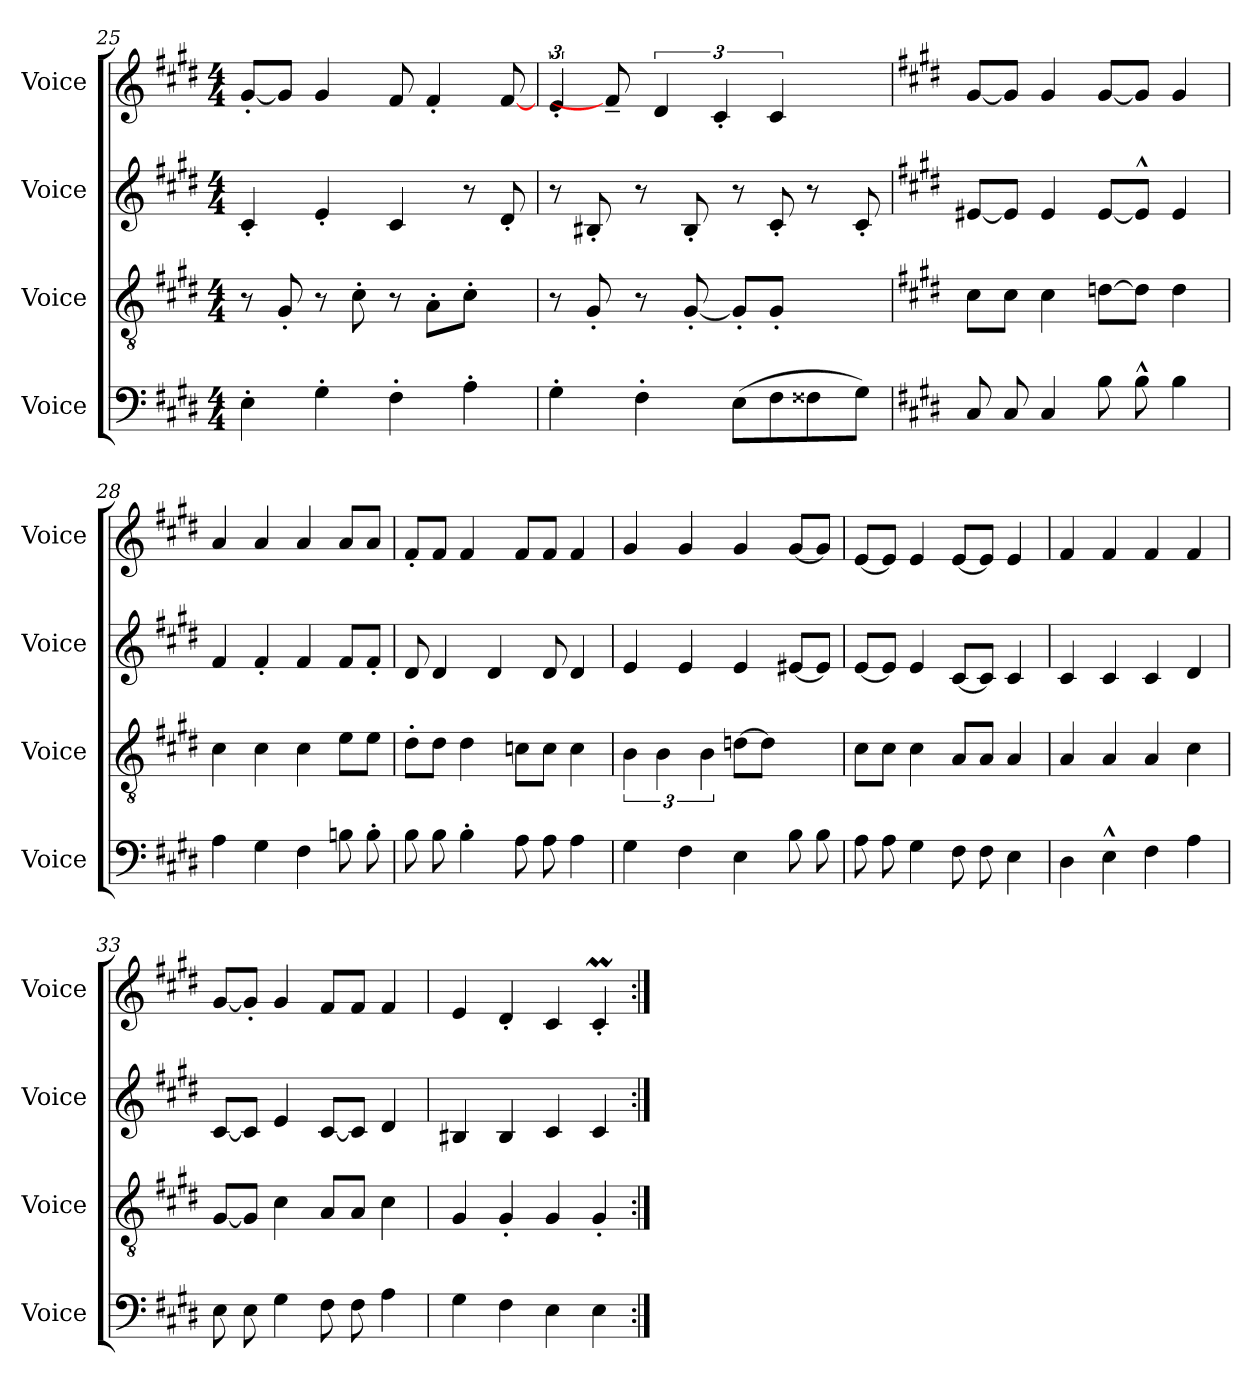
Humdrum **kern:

**kern	**kern	**kern	**kern
*part4	*part3	*part2	*part1
*staff4	*staff3	*staff2	*staff1
*I"Voice	*I"Voice	*I"Voice	*I"Voice
*I'Voice	*I'Voice	*I'Voice	*I'Voice
*clefF4	*clefGv2	*clefG2	*clefG2
*k[f#c#g#d#]	*k[f#c#g#d#]	*k[f#c#g#d#]	*k[f#c#g#d#]
*M4/4	*M4/4	*M4/4	*M4/4
=25	=25	=25	=25
4E'>\	8r	4c#'>/	[>8g#'<'</L
.	8G#'</	.	8g#/J]
4G#'>\	8r	4e'>/	4g#/
.	8c#'>\	.	.
4F#'>\	8r	4c#/	8f#/
.	8A'<\L	.	4f#'</
4A'>\	8c#'>\J	8r	.
.	8ryy	8d#'>/	[8f#/
=26	=26	=26	=26
4G#'>\	8r	8r	6e'</
.	8G#'</	8B#X'>/	.
.	.	.	8f#~</]
4F#'>\	8r	8r	.
.	.	.	6d#/
.	[>8G#'</	8B#'>/	.
.	.	.	6c#'</
(>8E\L	8G#'</L]	8r	.
8F#\	8G#'</J	8c#'>/	6c#/
8F##X\	4ryy	8r	.
.	.	.	24%5ryy
8G#\J)	.	8c#'>/	.
!!LO:PB:g=z
=27	=27	=27	=27
*k[f#c#g#d#]	*k[f#c#g#d#]	*k[f#c#g#d#]	*k[f#c#g#d#]
8C#/	8c#\L	[>8e#X/L	[>8g#/L
8C#/	8c#\J	8e#/J]	8g#/J]
4C#/	4c#\	4e#/	4g#/
8B\	[<8dn\L	[>8e#/L	[>8g#/L
8B^^>\	8d\J]	8e#^^>/J]	8g#/J]
4B\	4d\	4e#/	4g#/
=28	=28	=28	=28
4A\	4c#\	4f#/	4a/
4G#\	4c#\	4f#'>/	4a/
4F#\	4c#\	4f#/	4a/
8Bn\	8e\L	8f#/L	8a/L
8B'>\	8e\J	8f#'>/J	8a/J
=29	=29	=29	=29
8B\	8d#'<\L	8d#/	8f#'</L
8B\	8d#\J	4d#/	8f#/J
4B'>\	4d#\	.	4f#/
.	.	4d#/	.
8A\	8cn\L	.	8f#/L
8A\	8c\J	8d#/	8f#/J
4A\	4c\	4d#/	4f#/
=30	=30	=30	=30
4G#\	6B\	4e/	4g#/
.	6B\	.	.
4F#\	.	4e/	4g#/
.	6B\	.	.
4E\	[<8dn\L	4e/	4g#/
.	8d\J]	.	.
8B\	4ryy	[>8e#X/L	[>8g#/L
8B\	.	8e#/J]	8g#/J]
!!LO:LB:g=z
=31	=31	=31	=31
8A\	8c#\L	[>8e/L	[>8e/L
8A\	8c#\J	8e/J]	8e/J]
4G#\	4c#\	4e/	4e/
8F#\	8A/L	[>8c#/L	[>8e/L
8F#\	8A/J	8c#/J]	8e/J]
4E\	4A/	4c#/	4e/
=32	=32	=32	=32
4D#\	4A/	4c#/	4f#/
4E^^>\	4A/	4c#/	4f#/
4F#\	4A/	4c#/	4f#/
4A\	4c#\	4d#/	4f#/
=33	=33	=33	=33
8E\	[>8G#/L	[>8c#/L	[>8g#/L
8E\	8G#/J]	8c#/J]	8g#'</J]
4G#\	4c#\	4e/	4g#/
8F#\	8A/L	[>8c#/L	8f#/L
8F#\	8A/J	8c#/J]	8f#/J
4A\	4c#\	4d#/	4f#/
=34	=34	=34	=34
4G#\	4G#/	4B#X/	4e/
4F#\	4G#'</	4B#/	4d#'</
4E\	4G#/	4c#/	4c#/
4E\	4G#'</	4c#/	4c#M'</
=:|!	=:|!	=:|!	=:|!
*-	*-	*-	*-
